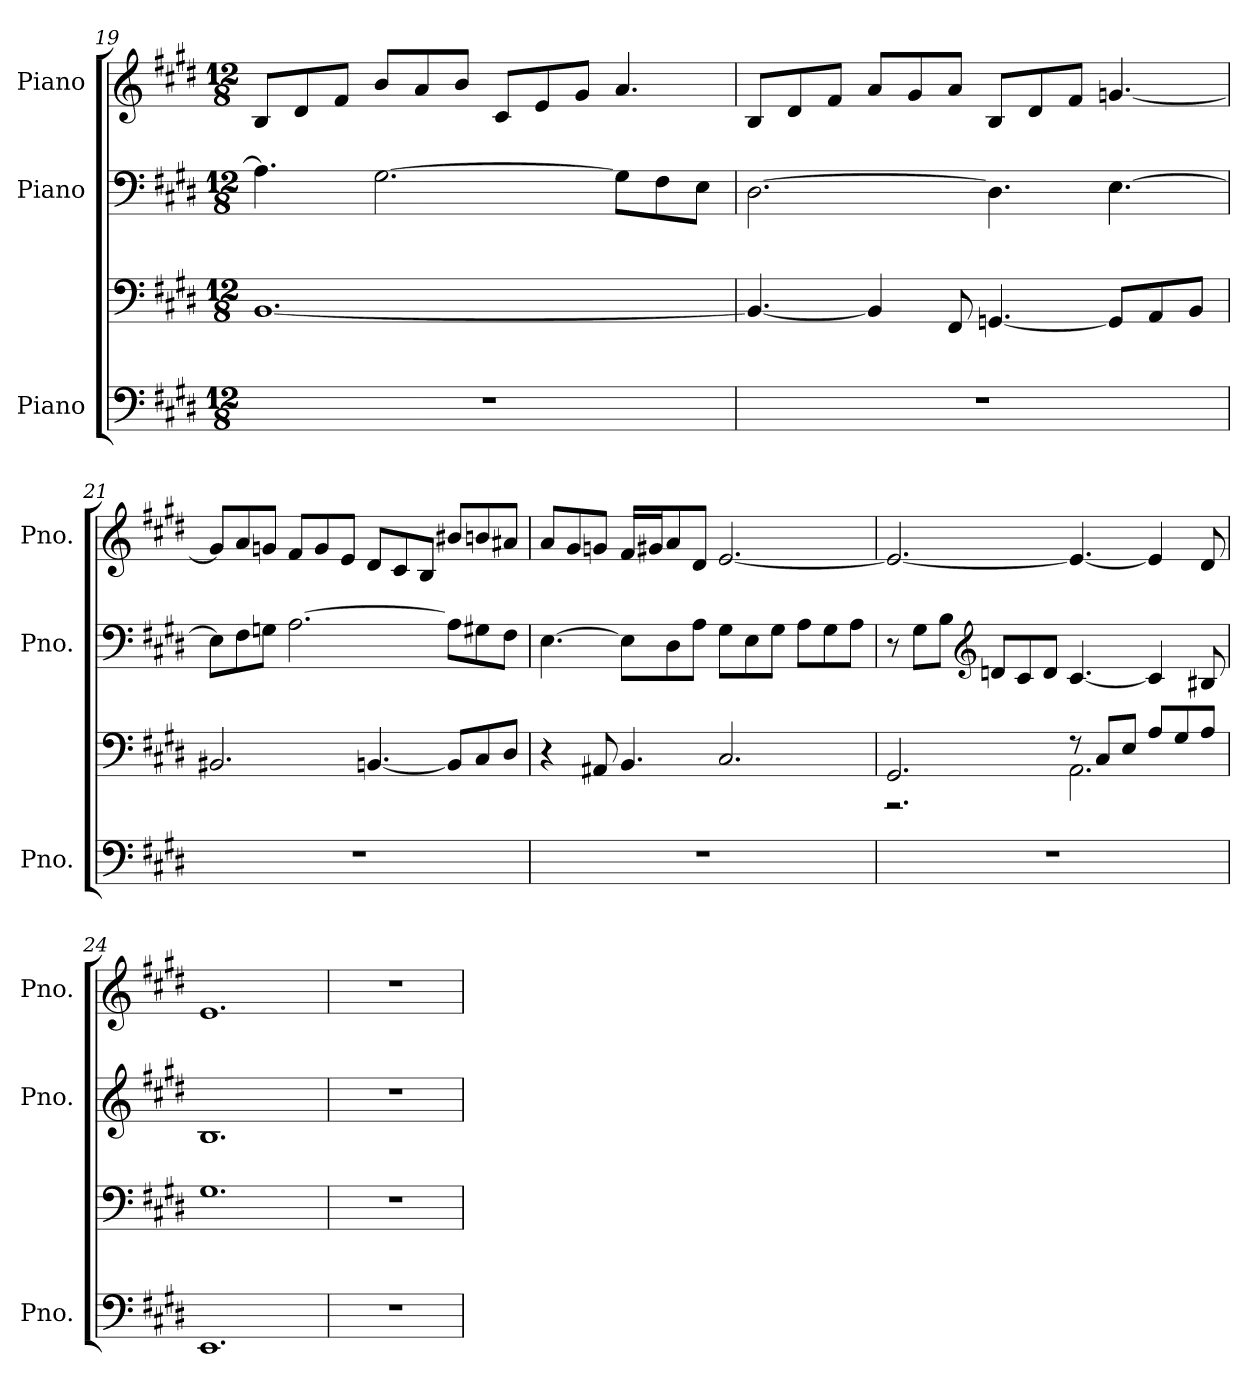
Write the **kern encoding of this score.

**kern	**kern	**kern	**kern
*part3	*part3	*part2	*part1
*staff4	*staff3	*staff2	*staff1
*I"Piano	*	*I"Piano	*I"Piano
*I'Pno.	*	*I'Pno.	*I'Pno.
*clefF4	*clefF4	*clefF4	*clefG2
*k[f#c#g#d#]	*k[f#c#g#d#]	*k[f#c#g#d#]	*k[f#c#g#d#]
*M12/8	*M12/8	*M12/8	*M12/8
=19	=19	=19	=19
1.r	[1.BB	4.A\]	8B/L
.	.	.	8d#/
.	.	.	8f#/J
.	.	[2.G#\	8b/L
.	.	.	8a/
.	.	.	8b/J
.	.	.	8c#/L
.	.	.	8e/
.	.	.	8g#/J
.	.	8G#\L]	4.a/
.	.	8F#\	.
.	.	8E\J	.
!!LO:PB:g=z
=20	=20	=20	=20
1.r	4.BB/_	[2.D#\	8B/L
.	.	.	8d#/
.	.	.	8f#/J
.	4BB/]	.	8a/L
.	.	.	8g#/
.	8FF#/	.	8a/J
.	[4.GGn/	4.D#\]	8B/L
.	.	.	8d#/
.	.	.	8f#/J
.	8GG/L]	[4.E\	[4.gn/
.	8AA/	.	.
.	8BB/J	.	.
=21	=21	=21	=21
1.r	2.BB#X/	8E\L]	8g/L]
.	.	8F#\	8a/
.	.	8Gn\J	8gn/J
.	.	[2.A\	8f#/L
.	.	.	8g/
.	.	.	8e/J
.	[4.BBn/	.	8d#/L
.	.	.	8c#/
.	.	.	8B/J
.	8BB/L]	8A\L]	8b#X/L
.	8C#/	8G#X\	8bn/
.	8D#/J	8F#\J	8a#X/J
!!LO:LB:g=z
=22	=22	=22	=22
1.r	4r	[4.E\	8a/L
.	.	.	8g#/
.	8AA#X/	.	8gn/J
.	4.BB/	8E\L]	16f#/LL
.	.	.	16g#X/J
.	.	8D#\	8a/
.	.	8A\J	8d#/J
.	2.C#/	8G#\L	[2.e/
.	.	8E\	.
.	.	8G#\J	.
.	.	8A\L	.
.	.	8G#\	.
.	.	8A\J	.
=23	=23	=23	=23
*	*	*	*MM131
*	*^	*	*
1.r	2.GG#/	2.r	8r	2.e/_
.	.	.	8G#\L	.
.	.	.	8B\J	.
*	*	*	*clefG2	*
.	.	.	8dn/L	.
.	.	.	8c#/	.
.	.	.	8d/J	.
*	*	*	*	*MM114
.	8r	2.AA\	[4.c#/	4.e/_
.	8C#/L	.	.	.
.	8E/J	.	.	.
*	*	*	*	*MM108
.	8A/L	.	4c#/]	4e/]
.	8G#/	.	.	.
*	*	*	*	*MM67
.	8A/J	.	8B#X/	8d#/
*	*v	*v	*	*
=24	=24	=24	=24
*	*	*	*MM100
1.EE	1.G#	1.B	1.e
=25	=25	=25	=25
1.r	1.r	1.r	1.r
=	=	=	=
*-	*-	*-	*-
